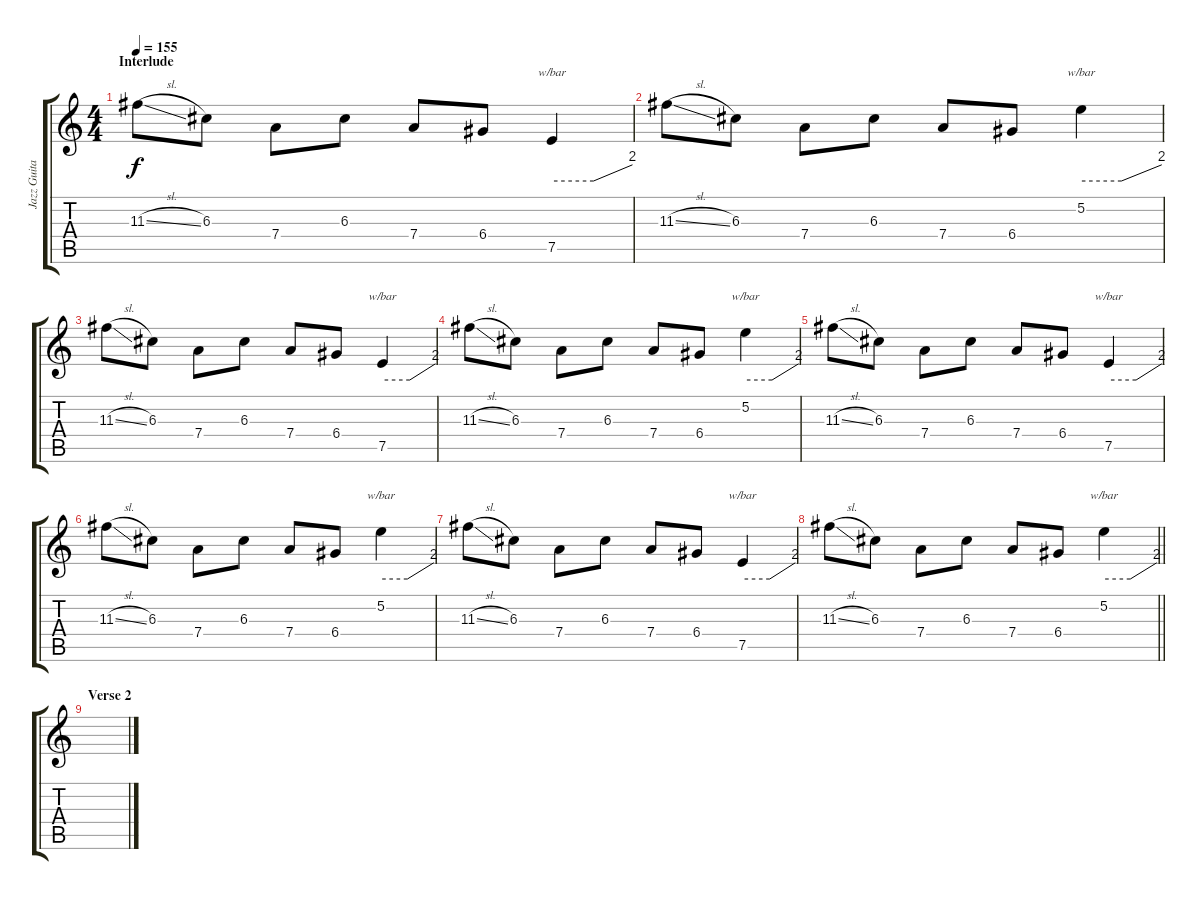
\track ("Jazz Guitar" "Jazz Guita") {instrument electricguitarjazz}
\staff {score tabs}
\tuning (E4 B3 G3 D3 A2 E2) {hide}
\ts (4 4)
\section ("" "Interlude")
\tempo 155
\clef g2
\ks c
11.3{sl}.8{dy f} 6.3.8 7.4.8 6.3.8 7.4.8 6.4.8 7.5.4{tbe (custom default 0 0 31 0 60 8)} |
11.3{sl}.8 6.3.8 7.4.8 6.3.8 7.4.8 6.4.8 5.2.4{tbe (custom default 0 0 30 0 60 8)} |
11.3{sl}.8 6.3.8 7.4.8 6.3.8 7.4.8 6.4.8 7.5.4{tbe (custom default 0 0 31 0 60 8)} |
11.3{sl}.8 6.3.8 7.4.8 6.3.8 7.4.8 6.4.8 5.2.4{tbe (custom default 0 0 30 0 60 8)} |
11.3{sl}.8 6.3.8 7.4.8 6.3.8 7.4.8 6.4.8 7.5.4{tbe (custom default 0 0 31 0 60 8)} |
11.3{sl}.8 6.3.8 7.4.8 6.3.8 7.4.8 6.4.8 5.2.4{tbe (custom default 0 0 30 0 60 8)} |
11.3{sl}.8 6.3.8 7.4.8 6.3.8 7.4.8 6.4.8 7.5.4{tbe (custom default 0 0 31 0 60 8)} |
\barLineRight lightlight
11.3{sl}.8 6.3.8 7.4.8 6.3.8 7.4.8 6.4.8 5.2.4{tbe (custom default 0 0 30 0 60 8)} |
\section ("" "Verse 2")
